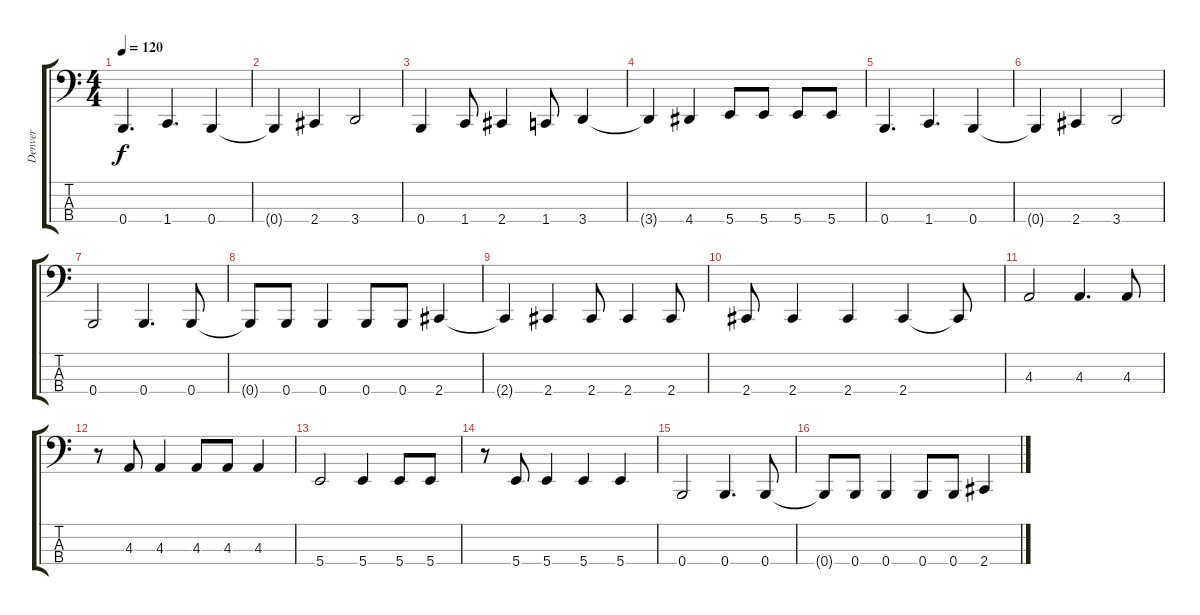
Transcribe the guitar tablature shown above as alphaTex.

\track ("Denver" "Denver") {instrument electricbasspick}
\staff {score tabs}
\tuning (Eb2 Bb1 F1 B0) {hide}
\ts (4 4)
\tempo 120
\clef f4
\ks c
0.4.4{d dy f} 1.4.4{d} 0.4.4 |
0.4{t}.4 2.4.4 3.4.2 |
0.4.4 1.4.8 2.4.4 1.4.8 3.4.4 |
3.4{t}.4 4.4.4 5.4.8 5.4.8 5.4.8 5.4.8 |
0.4.4{d} 1.4.4{d} 0.4.4 |
0.4{t}.4 2.4.4 3.4.2 |
0.4.2 0.4.4{d} 0.4.8 |
0.4{t}.8 0.4.8 0.4.4 0.4.8 0.4.8 2.4.4 |
2.4{t}.4 2.4.4 2.4.8 2.4.4 2.4.8 |
2.4.8 2.4.4 2.4.4 2.4.4 2.4{t}.8 |
4.3.2 4.3.4{d} 4.3.8 |
r.8 4.3.8 4.3.4 4.3.8 4.3.8 4.3.4 |
5.4.2 5.4.4 5.4.8 5.4.8 |
r.8 5.4.8 5.4.4 5.4.4 5.4.4 |
0.4.2 0.4.4{d} 0.4.8 |
0.4{t}.8 0.4.8 0.4.4 0.4.8 0.4.8 2.4.4
